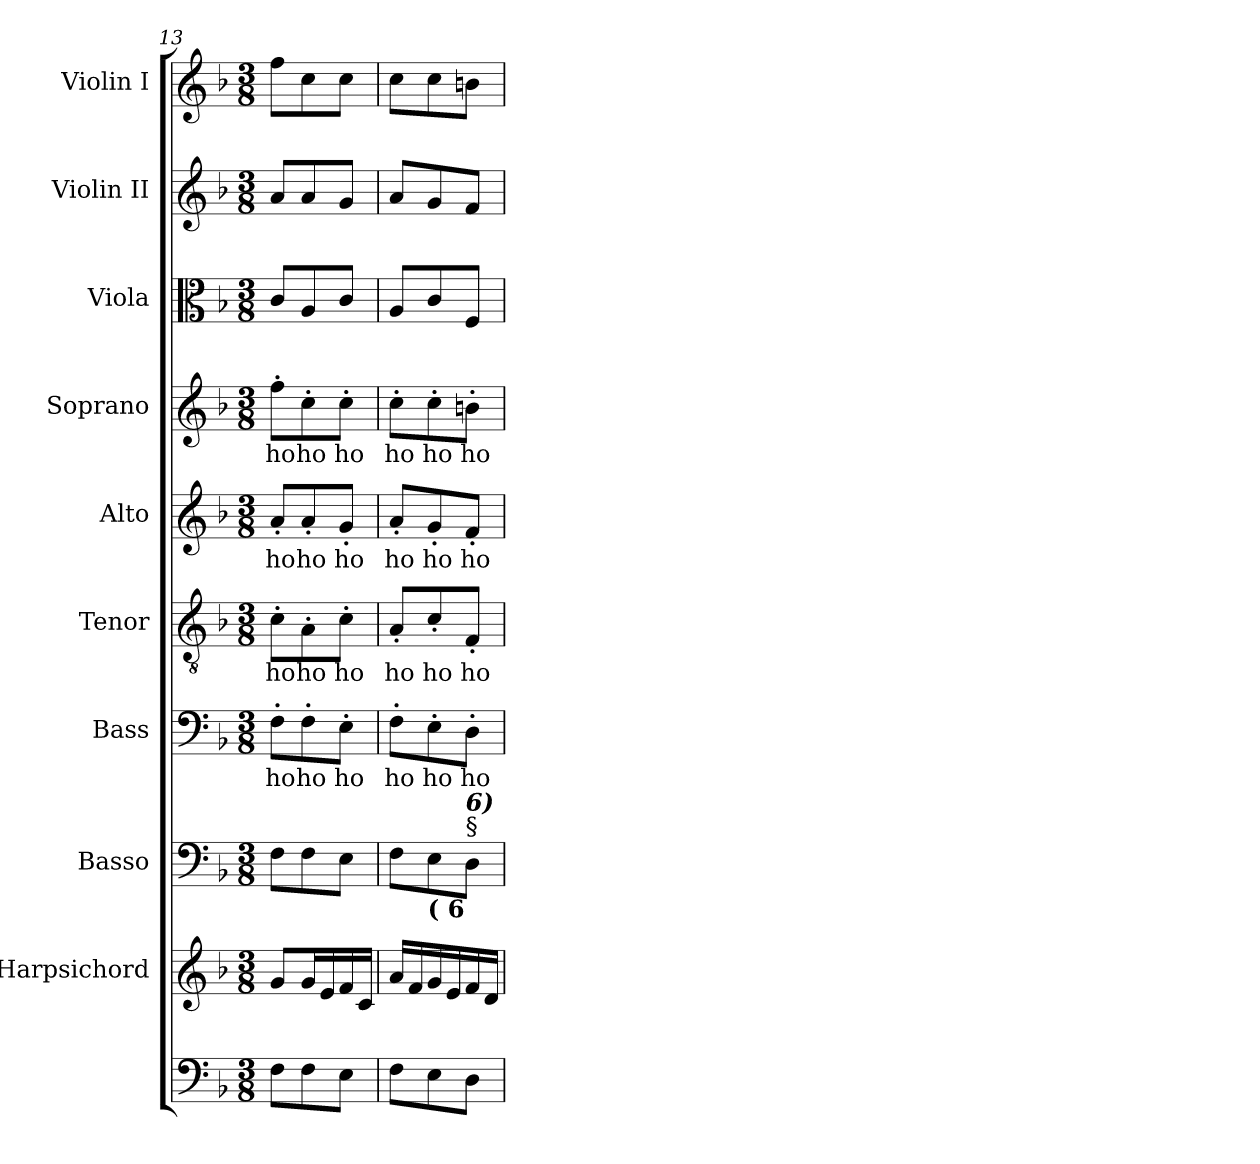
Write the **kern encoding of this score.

**kern	**kern	**kern	**kern	**text	**kern	**text	**kern	**text	**kern	**text	**kern	**kern	**kern
*part10	*part9	*part8	*part7	*part7	*part6	*part6	*part5	*part5	*part4	*part4	*part3	*part2	*part1
*staff10	*staff9	*staff8	*staff7	*staff7	*staff6	*staff6	*staff5	*staff5	*staff4	*staff4	*staff3	*staff2	*staff1
*	*I"Harpsichord	*I"Basso	*I"Bass	*	*I"Tenor	*	*I"Alto	*	*I"Soprano	*	*I"Viola	*I"Violin II	*I"Violin I
*	*	*	*I'B.	*	*I'T.	*	*I'A.	*	*I'S.	*	*I'Vla.	*I'Vln. II	*I'Vln. I
*clefF4	*clefG2	*clefF4	*clefF4	*	*clefGv2	*	*clefG2	*	*clefG2	*	*clefC3	*clefG2	*clefG2
*	*	*	*	*	*ITrd7c12	*	*	*	*	*	*	*	*
*k[b-]	*k[b-]	*k[b-]	*k[b-]	*	*k[b-]	*	*k[b-]	*	*k[b-]	*	*k[b-]	*k[b-]	*k[b-]
*d:	*d:	*d:	*d:	*	*d:	*	*d:	*	*d:	*	*d:	*d:	*d:
*M3/8	*M3/8	*M3/8	*M3/8	*	*M3/8	*	*M3/8	*	*M3/8	*	*M3/8	*M3/8	*M3/8
=13	=13	=13	=13	=13	=13	=13	=13	=13	=13	=13	=13	=13	=13
!	!	!	!	!LO:LY:b:color=#000000	!	!	!	!	!	!	!	!	!
!	!	!	!	!	!	!LO:LY:b:color=#000000	!	!	!	!	!	!	!
!	!	!	!	!	!	!	!	!LO:LY:b:color=#000000	!	!	!	!	!
!	!	!	!	!	!	!	!	!	!	!LO:LY:b:color=#000000	!	!	!
8Fi\L	8gi/L	8Fi\L	8F'i\L	ho	8C'i\L	ho	8a'i/L	ho	8ff'i\L	ho	8ci/L	8ai/L	8ffi\L
!	!	!	!	!LO:LY:b:color=#000000	!	!	!	!	!	!	!	!	!
!	!	!	!	!	!	!LO:LY:b:color=#000000	!	!	!	!	!	!	!
!	!	!	!	!	!	!	!	!LO:LY:b:color=#000000	!	!	!	!	!
!	!	!	!	!	!	!	!	!	!	!LO:LY:b:color=#000000	!	!	!
8Fi\	16gi/L	8Fi\	8F'i\	ho	8AA'i\	ho	8a'i/	ho	8cc'i\	ho	8Ai/	8ai/	8cci\
.	16ei/	.	.	.	.	.	.	.	.	.	.	.	.
!	!	!	!	!LO:LY:b:color=#000000	!	!	!	!	!	!	!	!	!
!	!	!	!	!	!	!LO:LY:b:color=#000000	!	!	!	!	!	!	!
!	!	!	!	!	!	!	!	!LO:LY:b:color=#000000	!	!	!	!	!
!	!	!	!	!	!	!	!	!	!	!LO:LY:b:color=#000000	!	!	!
8Ei\J	16fi/	8Ei\J	8E'i\J	ho	8C'i\J	ho	8g'i/J	ho	8cc'i\J	ho	8ci/J	8gi/J	8cci\J
.	16ci/JJ	.	.	.	.	.	.	.	.	.	.	.	.
=14	=14	=14	=14	=14	=14	=14	=14	=14	=14	=14	=14	=14	=14
!	!	!	!	!LO:LY:b:color=#000000	!	!	!	!	!	!	!	!	!
!	!	!	!	!	!	!LO:LY:b:color=#000000	!	!	!	!	!	!	!
!	!	!	!	!	!	!	!	!LO:LY:b:color=#000000	!	!	!	!	!
!	!	!	!	!	!	!	!	!	!	!LO:LY:b:color=#000000	!	!	!
8Fi\L	16ai/LL	8Fi\L	8F'i\L	ho	8AA'i/L	ho	8a'i/L	ho	8cc'i\L	ho	8Ai/L	8ai/L	8cci\L
.	16fi/	.	.	.	.	.	.	.	.	.	.	.	.
!	!	!	!	!LO:LY:b:color=#000000	!	!	!	!	!	!	!	!	!
!	!	!	!	!	!	!LO:LY:b:color=#000000	!	!	!	!	!	!	!
!	!	!	!	!	!	!	!	!LO:LY:b:color=#000000	!	!	!	!	!
!	!	!LO:TX:b:B:t=( 6	!	!	!	!	!	!	!	!	!	!	!
!	!	!	!	!	!	!	!	!	!	!LO:LY:b:color=#000000	!	!	!
8Ei\	16gi/	8Ei\	8E'i\	ho	8C'i/	ho	8g'i/	ho	8cc'i\	ho	8ci/	8gi/	8cci\
.	16ei/	.	.	.	.	.	.	.	.	.	.	.	.
!	!	!	!	!LO:LY:b:color=#000000	!	!	!	!	!	!	!	!	!
!	!	!	!	!	!	!LO:LY:b:color=#000000	!	!	!	!	!	!	!
!	!	!	!	!	!	!	!	!LO:LY:b:color=#000000	!	!	!	!	!
!	!	!LO:TX:t=§	!	!	!	!	!	!	!	!	!	!	!
!	!	!LO:TX:Bi:t=6)	!	!	!	!	!	!	!	!	!	!	!
!	!	!	!	!	!	!	!	!	!	!LO:LY:b:color=#000000	!	!	!
8Di\J	16fi/	8Di\J	8D'i\J	ho	8FF'i/J	ho	8f'i/J	ho	8bn'i\J	ho	8Fi/J	8fi/J	8bni\J
.	16di/JJ	.	.	.	.	.	.	.	.	.	.	.	.
=	=	=	=	=	=	=	=	=	=	=	=	=	=
*-	*-	*-	*-	*-	*-	*-	*-	*-	*-	*-	*-	*-	*-
